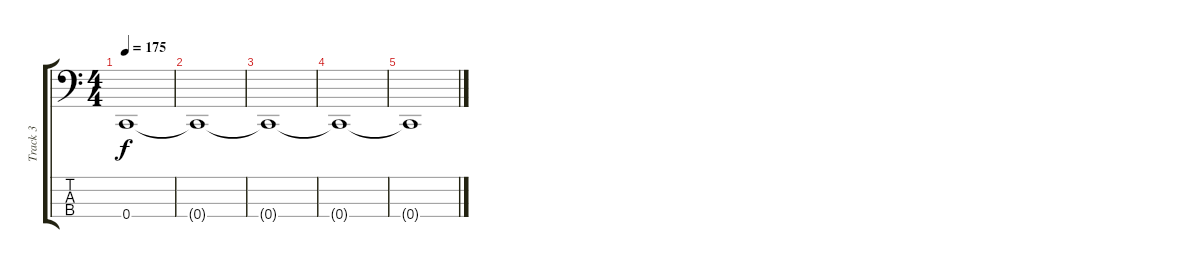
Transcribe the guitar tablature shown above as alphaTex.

\track ("Track 3" "Track 3") {instrument electricbasspick}
\staff {score tabs}
\tuning (F2 C2 G1 C1) {hide}
\ts (4 4)
\tempo 175
\clef f4
\ks c
0.4{t}.1{dy f} |
0.4{t}.1 |
0.4{t}.1 |
0.4{t}.1 |
0.4{t}.1
